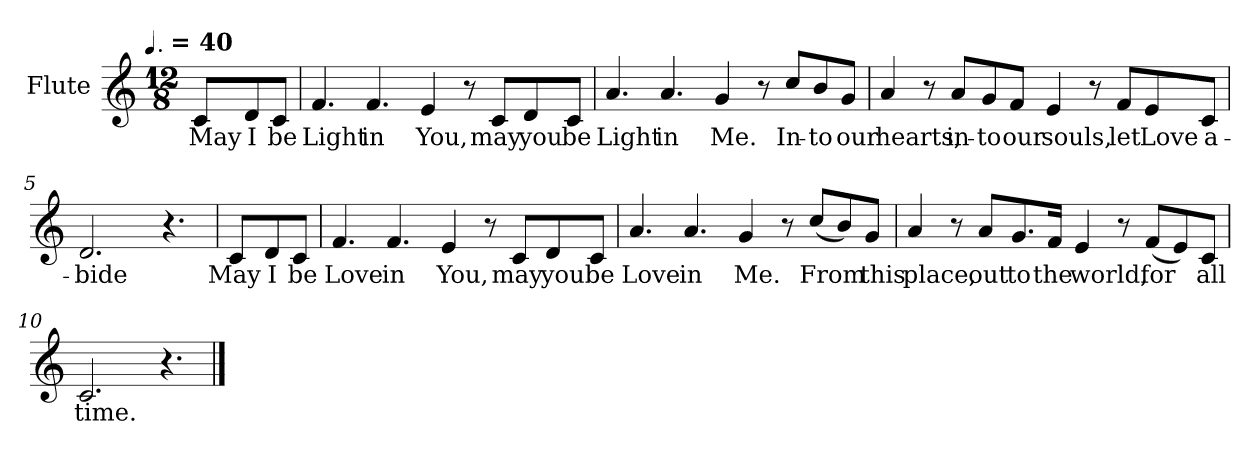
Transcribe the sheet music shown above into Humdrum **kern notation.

**kern	**text
*part1	*part1
*staff1	*staff1
*I"Flute	*
*I'Fl.	*
*clefG2	*
!!LO:TX:omd:t=[quarter-dot] = 40
*M12/8	*
*MM60	*
=1	=1
8cL	May
8d	I
8cJ	be
=2	=2
4.f	Light
4.f	in
4e	You,
8r	.
8cL	may
8d	you
8cJ	be
=3	=3
4.a	Light
4.a	in
4g	Me.
8r	.
8ccL	In-
8b	-to
8gJ	our
=4	=4
4a	hearts,
8r	.
8aL	in-
8g	-to
8fJ	our
4e	souls,
8r	.
8fL	let
8e	Love
8cJ	a-
=5	=5
2.d	-bide
4.r	.
!!LO:LB:g=z
=6	=6
8cL	May
8d	I
8cJ	be
=7	=7
4.f	Love
4.f	in
4e	You,
8r	.
8cL	may
8d	you
8cJ	be
=8	=8
4.a	Love
4.a	in
4g	Me.
8r	.
(8ccL	From
8b)	.
8gJ	this
=9	=9
4a	place,
8r	.
8aL	out
8.g	to
16fJk	the
4e	world,
8r	.
(8fL	for
8e)	.
8cJ	all
=10	=10
2.c	time.
4.r	.
==	==
*-	*-
